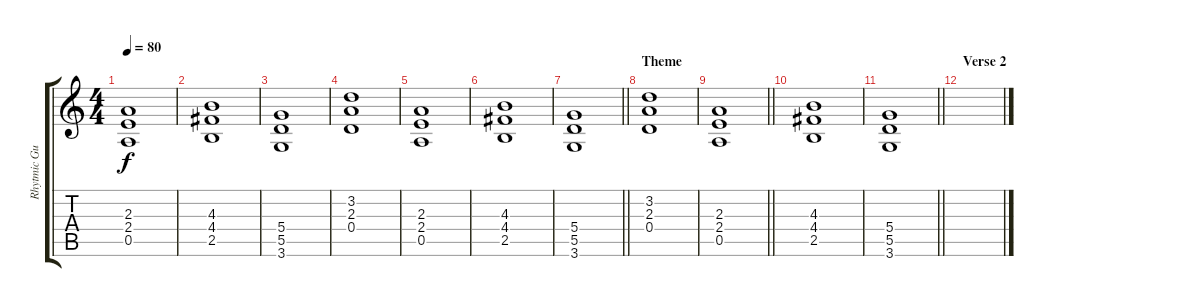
\track ("Rhytmic Guitar" "Rhytmic Gu") {instrument overdrivenguitar}
\staff {score tabs}
\tuning (E4 B3 G3 D3 A2 E2) {hide}
\ts (4 4)
\tempo 80
\clef g2
\ks c
(2.3 2.4 0.5).1{dy f} |
(4.3 4.4 2.5).1 |
(5.4 5.5 3.6).1 |
(3.2 2.3 0.4).1 |
(2.3 2.4 0.5).1 |
(4.3 4.4 2.5).1 |
\barLineRight lightlight
(5.4 5.5 3.6).1 |
\section ("" "Theme")
(3.2 2.3 0.4).1 |
\barLineRight lightlight
(2.3 2.4 0.5).1 |
(4.3 4.4 2.5).1 |
\barLineRight lightlight
(5.4 5.5 3.6).1 |
\section ("" "Verse 2")
